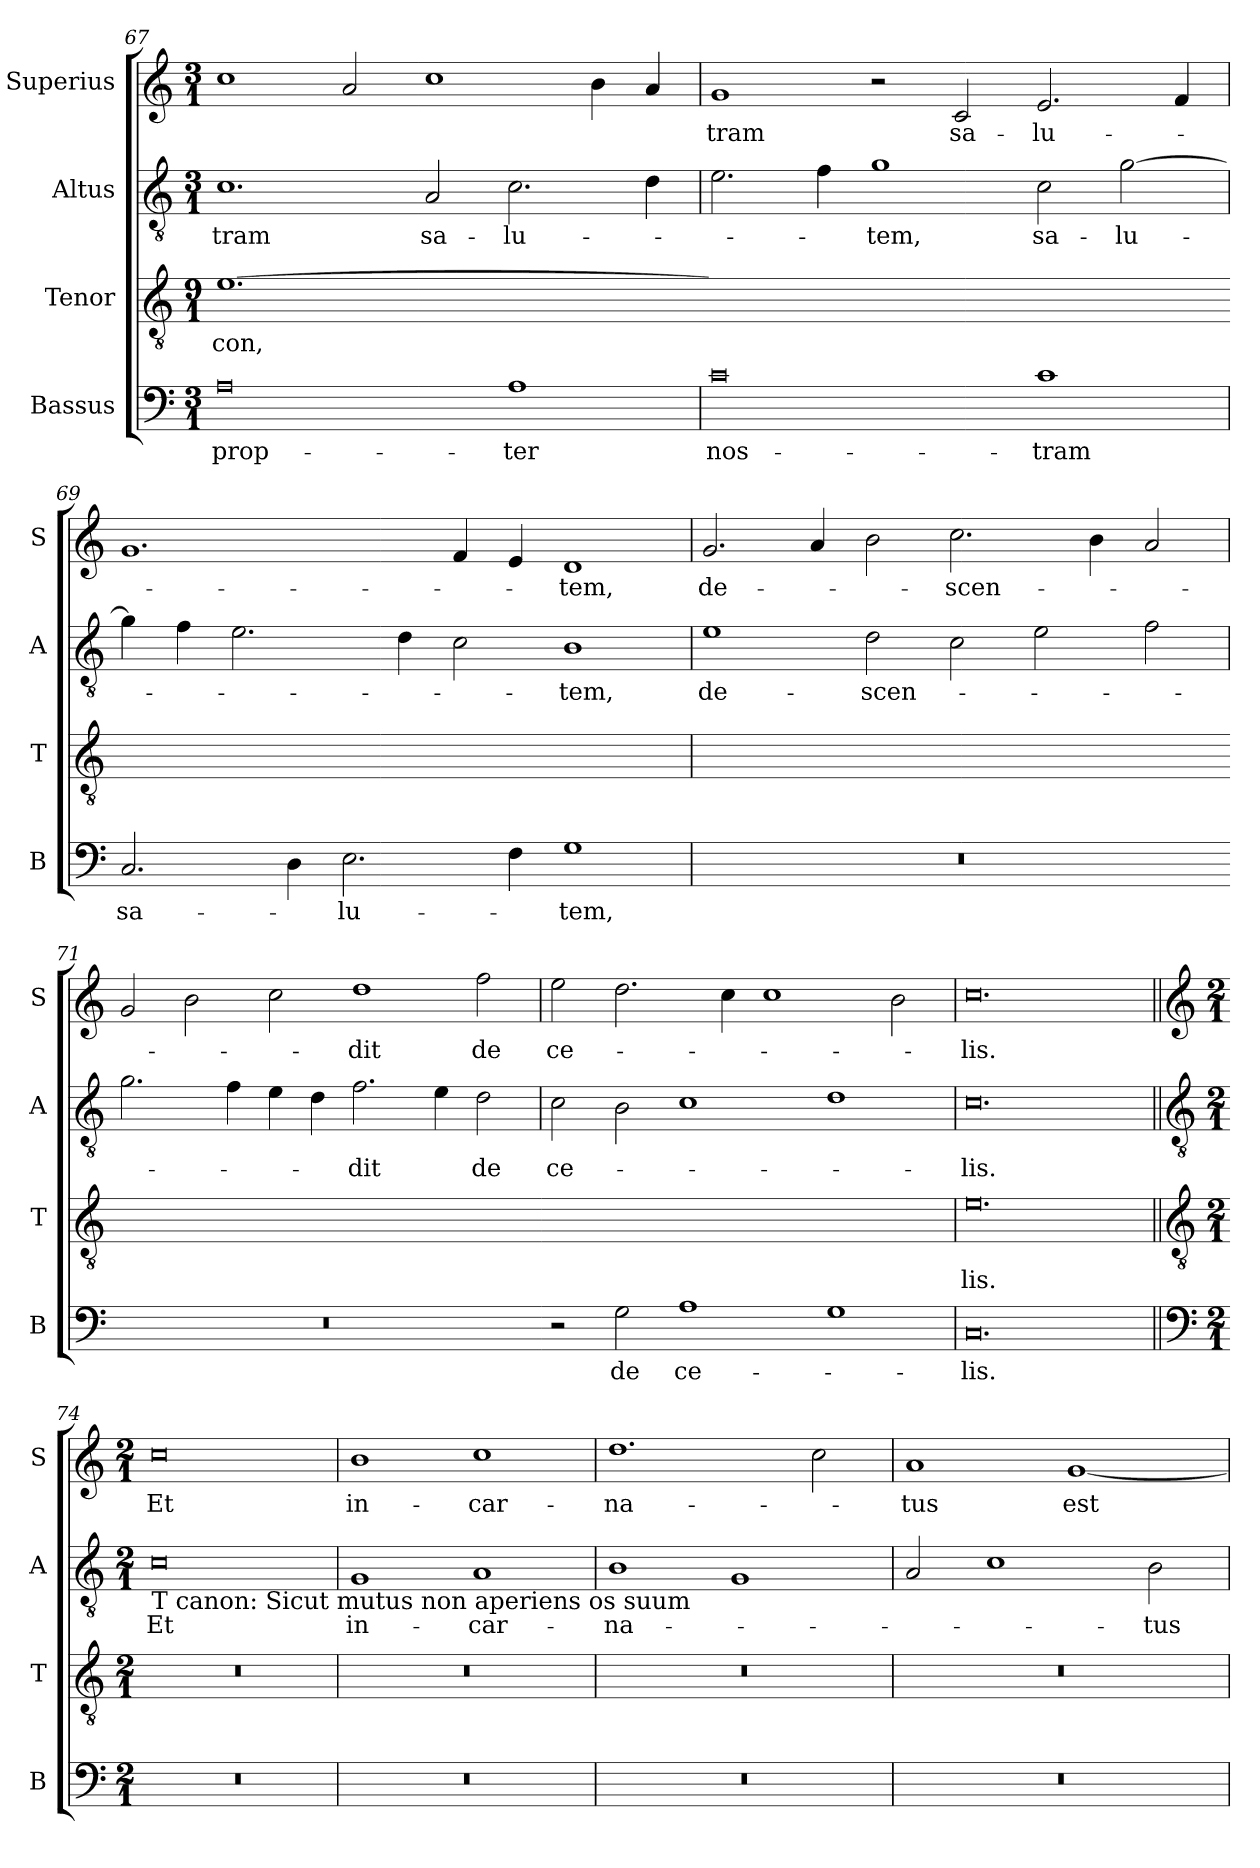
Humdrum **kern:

**kern	**text	**kern	**text	**kern	**text	**kern	**text
*part4	*part4	*part3	*part3	*part2	*part2	*part1	*part1
*staff4	*staff4	*staff3	*staff3	*staff2	*staff2	*staff1	*staff1
*I"Bassus	*	*I"Tenor	*	*I"Altus	*	*I"Superius	*
*I'B	*	*I'T	*	*I'A	*	*I'S	*
*clefF4	*	*clefGv2	*	*clefGv2	*	*clefG2	*
*k[]	*	*k[]	*	*k[]	*	*k[]	*
*M3/1	*	*M9/1	*	*M3/1	*	*M3/1	*
=67	=67	=67	=67	=67	=67	=67	=67
!	!	!LO:N:vis=1.	!	!	!	!	!
0A	prop-	[0.e	con,	1.c	-tram	1cc	.
.	.	.	.	.	.	2a/	.
.	.	.	.	2A/	sa-	1cc	.
1A	-ter	.	.	2.c\	-lu-	.	.
.	.	.	.	.	.	4b\	.
.	.	.	.	4d\	.	4a/	.
=68	=68	=68-	=68	=68	=68	=68	=68
!	!	!LO:N:vis=1.	!	!	!	!	!
0c	nos-	0.eyy]	.	2.e\	.	1g	-tram
.	.	.	.	4f\	.	.	.
.	.	.	.	1g	-tem,	2r	.
.	.	.	.	.	.	2c/	sa-
1c	-tram	.	.	2c\	sa-	2.e/	-lu-
.	.	.	.	[2g\	lu-	.	.
.	.	.	.	.	.	4f/	.
=69	=69	=69-	=69	=69	=69	=69	=69
!	!	!LO:N:vis=1.	!	!	!	!	!
2.C/	sa-	0.r	.	4g\]	.	1.g	.
.	.	.	.	4f\	.	.	.
.	.	.	.	2.e	.	.	.
4D\	.	.	.	.	.	.	.
2.E\	-lu-	.	.	.	.	.	.
.	.	.	.	4d\	.	.	.
.	.	.	.	2c\	.	4f/	.
4F\	.	.	.	.	.	4e/	.
1G	-tem,	.	.	1B	-tem,	1d	-tem,
=70	=70	=70	=70	=70	=70	=70	=70
!	!	!LO:N:vis=1.	!	!	!	!	!
0.r	.	0.r	.	1e	de-	2.g/	de-
.	.	.	.	.	.	4a/	.
.	.	.	.	2d\	-scen-	2b\	.
.	.	.	.	2c\	.	2.cc\	-scen-
.	.	.	.	2e\	.	.	.
.	.	.	.	.	.	4b\	.
.	.	.	.	2f\	.	2a/	.
=71	=71	=71-	=71	=71	=71	=71	=71
!	!	!LO:N:vis=1.	!	!	!	!	!
0.r	.	0.ryy	.	2.g\	.	2g/	.
.	.	.	.	.	.	2b\	.
.	.	.	.	4f\	.	.	.
.	.	.	.	4e\	.	2cc\	.
.	.	.	.	4d\	.	.	.
.	.	.	.	2.f\	-dit	1dd	-dit
.	.	.	.	4e\	.	.	.
.	.	.	.	2d\	de	2ff\	de
=72	=72	=72-	=72	=72	=72	=72	=72
!	!	!LO:N:vis=1.	!	!	!	!	!
2r	.	0.ryy	.	2c\	ce-	2ee\	ce-
2G\	de	.	.	2B\	.	2.dd\	.
1A	ce-	.	.	1c	.	.	.
.	.	.	.	.	.	4cc\	.
.	.	.	.	.	.	1cc	.
1G	.	.	.	1d	.	.	.
.	.	.	.	.	.	2b\	.
=73	=73	=73	=73	=73	=73	=73	=73
0.C	-lis.	0.e	-lis.	0.c	-lis.	0.cc	-lis.
!!LO:LB:g=z
=74||	=74||	=74||	=74||	=74||	=74||	=74||	=74||
*clefF4	*	*clefGv2	*	*clefGv2	*	*clefG2	*
*k[]	*	*k[]	*	*k[]	*	*k[]	*
*M2/1	*	*M2/1	*	*M2/1	*	*M2/1	*
!	!	!	!	!LO:TX:b:t=T canon&colon; Sicut mutus non aperiens os suum	!	!	!
0r	.	0r	.	0c	Et	0cc	Et
=75	=75	=75	=75	=75	=75	=75	=75
0r	.	0r	.	1G	in-	1b	in-
.	.	.	.	1A	-car-	1cc	-car-
=76	=76	=76	=76	=76	=76	=76	=76
0r	.	0r	.	1B	-na-	1.dd	-na-
.	.	.	.	1G	.	.	.
.	.	.	.	.	.	2cc\	.
=77	=77	=77	=77	=77	=77	=77	=77
0r	.	0r	.	2A/	.	1a	-tus
.	.	.	.	1c	.	.	.
.	.	.	.	.	.	[1g	est
.	.	.	.	2B\	-tus	.	.
=	=	=	=	=	=	=	=
*-	*-	*-	*-	*-	*-	*-	*-
